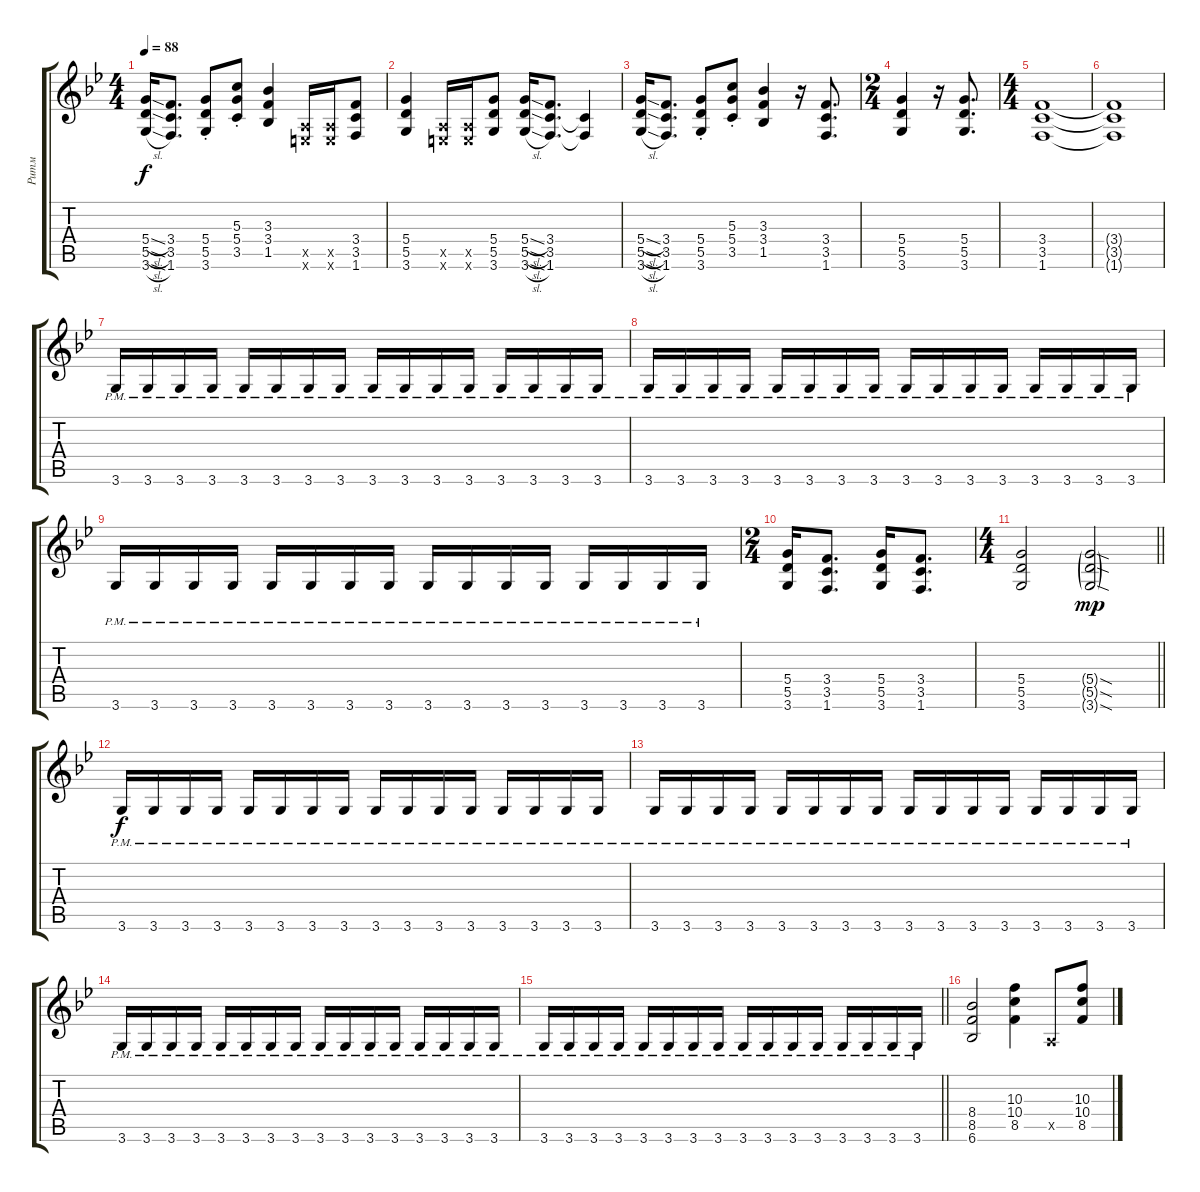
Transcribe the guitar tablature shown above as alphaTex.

\track ("Ритм" "Ритм") {instrument distortionguitar}
\staff {score tabs}
\tuning (E4 B3 G3 D3 A2 E2) {hide}
\ts (4 4)
\tempo 88
\clef g2
\ks bb
(5.4{sl} 5.5{sl} 3.6{sl}).16{dy f instrument distortionguitar} (3.4 3.5 1.6).8{d} (5.4{st} 5.5{st} 3.6{st}).8 (5.3{st} 5.4{st} 3.5{st}).8 (3.3 3.4 1.5).4 (0.5{x} 0.6{x}).16 (0.5{x} 0.6{x}).16 (3.4 3.5 1.6).8 |
(5.4 5.5 3.6).4 (0.5{x} 0.6{x}).16 (0.5{x} 0.6{x}).16 (5.4 5.5 3.6).8 (5.4{sl} 5.5{sl} 3.6{sl}).16 (3.4 3.5 1.6).8{d} (3.5{t} 1.6{t}).4 |
(5.4{sl} 5.5{sl} 3.6{sl}).16 (3.4 3.5 1.6).8{d} (5.4{st} 5.5{st} 3.6{st}).8 (5.3{st} 5.4{st} 3.5{st}).8 (3.3 3.4 1.5).4 r.16 (3.4 3.5 1.6).8{d} |
\ts (2 4)
(5.4 5.5 3.6).4 r.16 (5.4 5.5 3.6).8{d} |
\ts (4 4)
(3.4 3.5 1.6).1 |
(3.4{t} 3.5{t} 1.6{t}).1 |
3.6{pm}.16 3.6{pm}.16 3.6{pm}.16 3.6{pm}.16 3.6{pm}.16 3.6{pm}.16 3.6{pm}.16 3.6{pm}.16 3.6{pm}.16 3.6{pm}.16 3.6{pm}.16 3.6{pm}.16 3.6{pm}.16 3.6{pm}.16 3.6{pm}.16 3.6{pm}.16 |
3.6{pm}.16 3.6{pm}.16 3.6{pm}.16 3.6{pm}.16 3.6{pm}.16 3.6{pm}.16 3.6{pm}.16 3.6{pm}.16 3.6{pm}.16 3.6{pm}.16 3.6{pm}.16 3.6{pm}.16 3.6{pm}.16 3.6{pm}.16 3.6{pm}.16 3.6{pm}.16 |
3.6{pm}.16 3.6{pm}.16 3.6{pm}.16 3.6{pm}.16 3.6{pm}.16 3.6{pm}.16 3.6{pm}.16 3.6{pm}.16 3.6{pm}.16 3.6{pm}.16 3.6{pm}.16 3.6{pm}.16 3.6{pm}.16 3.6{pm}.16 3.6{pm}.16 3.6{pm}.16 |
\ts (2 4)
(5.4 5.5 3.6).16 (3.4 3.5 1.6).8{d} (5.4 5.5 3.6).16 (3.4 3.5 1.6).8{d} |
\ts (4 4)
\barLineRight lightlight
(5.4 5.5 3.6).2 (5.4{sod g} 5.5{sod g} 3.6{sod g}).2{dy mp} |
3.6{pm}.16{dy f} 3.6{pm}.16 3.6{pm}.16 3.6{pm}.16 3.6{pm}.16 3.6{pm}.16 3.6{pm}.16 3.6{pm}.16 3.6{pm}.16 3.6{pm}.16 3.6{pm}.16 3.6{pm}.16 3.6{pm}.16 3.6{pm}.16 3.6{pm}.16 3.6{pm}.16 |
3.6{pm}.16 3.6{pm}.16 3.6{pm}.16 3.6{pm}.16 3.6{pm}.16 3.6{pm}.16 3.6{pm}.16 3.6{pm}.16 3.6{pm}.16 3.6{pm}.16 3.6{pm}.16 3.6{pm}.16 3.6{pm}.16 3.6{pm}.16 3.6{pm}.16 3.6{pm}.16 |
3.6{pm}.16 3.6{pm}.16 3.6{pm}.16 3.6{pm}.16 3.6{pm}.16 3.6{pm}.16 3.6{pm}.16 3.6{pm}.16 3.6{pm}.16 3.6{pm}.16 3.6{pm}.16 3.6{pm}.16 3.6{pm}.16 3.6{pm}.16 3.6{pm}.16 3.6{pm}.16 |
\barLineRight lightlight
3.6{pm}.16 3.6{pm}.16 3.6{pm}.16 3.6{pm}.16 3.6{pm}.16 3.6{pm}.16 3.6{pm}.16 3.6{pm}.16 3.6{pm}.16 3.6{pm}.16 3.6{pm}.16 3.6{pm}.16 3.6{pm}.16 3.6{pm}.16 3.6{pm}.16 3.6{pm}.16 |
(8.4 8.5 6.6).2 (10.3 10.4 8.5).4 0.5{x}.8 (10.3 10.4 8.5).8
